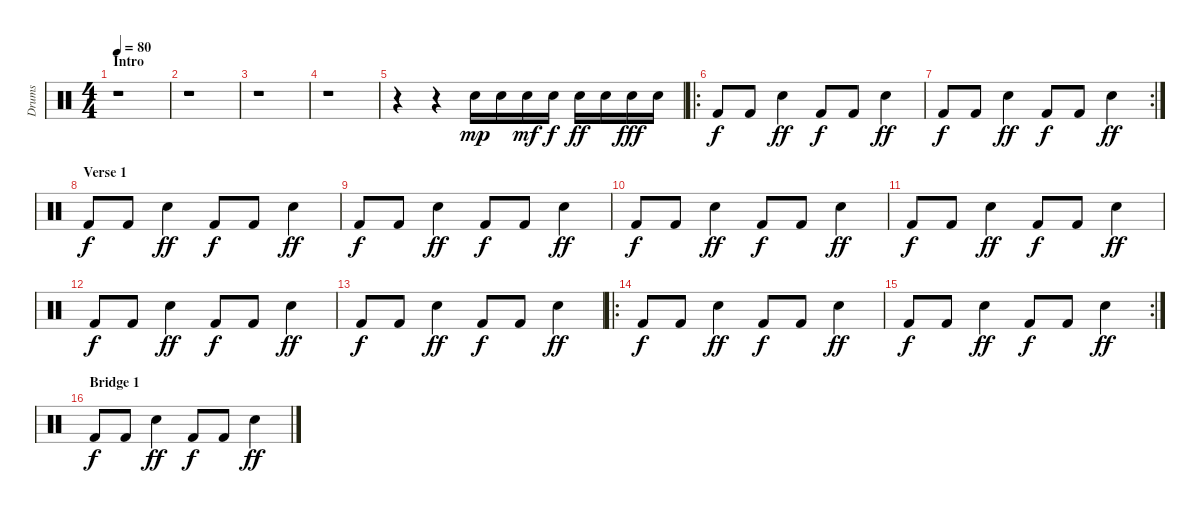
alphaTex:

\track ("Drums" "Drums") {instrument percussion}
\staff {score}
\articulation defaults
\ts (4 4)
\section ("" "Intro")
\tempo 80
\clef neutral
\ks c
r.1{dy mp} |
r.1 |
r.1 |
r.1 |
r.4 r.4 "Electric Snare (hit)".16 "Electric Snare (hit)".16 "Electric Snare (hit)".16{dy mf} "Electric Snare (hit)".16{dy f} "Electric Snare (hit)".16{dy ff} "Electric Snare (hit)".16 "Electric Snare (hit)".16{dy fff} "Electric Snare (hit)".16 |
\ro "Kick (hit) 2".8{dy f} "Kick (hit) 2".8 "Electric Snare (hit)".4{dy ff} "Kick (hit) 2".8{dy f} "Kick (hit) 2".8 "Electric Snare (hit)".4{dy ff}
|
\rc 2 "Kick (hit) 2".8{dy f} "Kick (hit) 2".8 "Electric Snare (hit)".4{dy ff} "Kick (hit) 2".8{dy f} "Kick (hit) 2".8 "Electric Snare (hit)".4{dy ff}
|
\section ("" "Verse 1")
"Kick (hit) 2".8{dy f} "Kick (hit) 2".8 "Electric Snare (hit)".4{dy ff} "Kick (hit) 2".8{dy f} "Kick (hit) 2".8 "Electric Snare (hit)".4{dy ff} |
"Kick (hit) 2".8{dy f} "Kick (hit) 2".8 "Electric Snare (hit)".4{dy ff} "Kick (hit) 2".8{dy f} "Kick (hit) 2".8 "Electric Snare (hit)".4{dy ff} |
"Kick (hit) 2".8{dy f} "Kick (hit) 2".8 "Electric Snare (hit)".4{dy ff} "Kick (hit) 2".8{dy f} "Kick (hit) 2".8 "Electric Snare (hit)".4{dy ff} |
"Kick (hit) 2".8{dy f} "Kick (hit) 2".8 "Electric Snare (hit)".4{dy ff} "Kick (hit) 2".8{dy f} "Kick (hit) 2".8 "Electric Snare (hit)".4{dy ff} |
"Kick (hit) 2".8{dy f} "Kick (hit) 2".8 "Electric Snare (hit)".4{dy ff} "Kick (hit) 2".8{dy f} "Kick (hit) 2".8 "Electric Snare (hit)".4{dy ff} |
"Kick (hit) 2".8{dy f} "Kick (hit) 2".8 "Electric Snare (hit)".4{dy ff} "Kick (hit) 2".8{dy f} "Kick (hit) 2".8 "Electric Snare (hit)".4{dy ff} |
\ro "Kick (hit) 2".8{dy f} "Kick (hit) 2".8 "Electric Snare (hit)".4{dy ff} "Kick (hit) 2".8{dy f} "Kick (hit) 2".8 "Electric Snare (hit)".4{dy ff}
|
\rc 2 "Kick (hit) 2".8{dy f} "Kick (hit) 2".8 "Electric Snare (hit)".4{dy ff} "Kick (hit) 2".8{dy f} "Kick (hit) 2".8 "Electric Snare (hit)".4{dy ff}
|
\section ("" "Bridge 1")
"Kick (hit) 2".8{dy f} "Kick (hit) 2".8 "Electric Snare (hit)".4{dy ff} "Kick (hit) 2".8{dy f} "Kick (hit) 2".8 "Electric Snare (hit)".4{dy ff}
